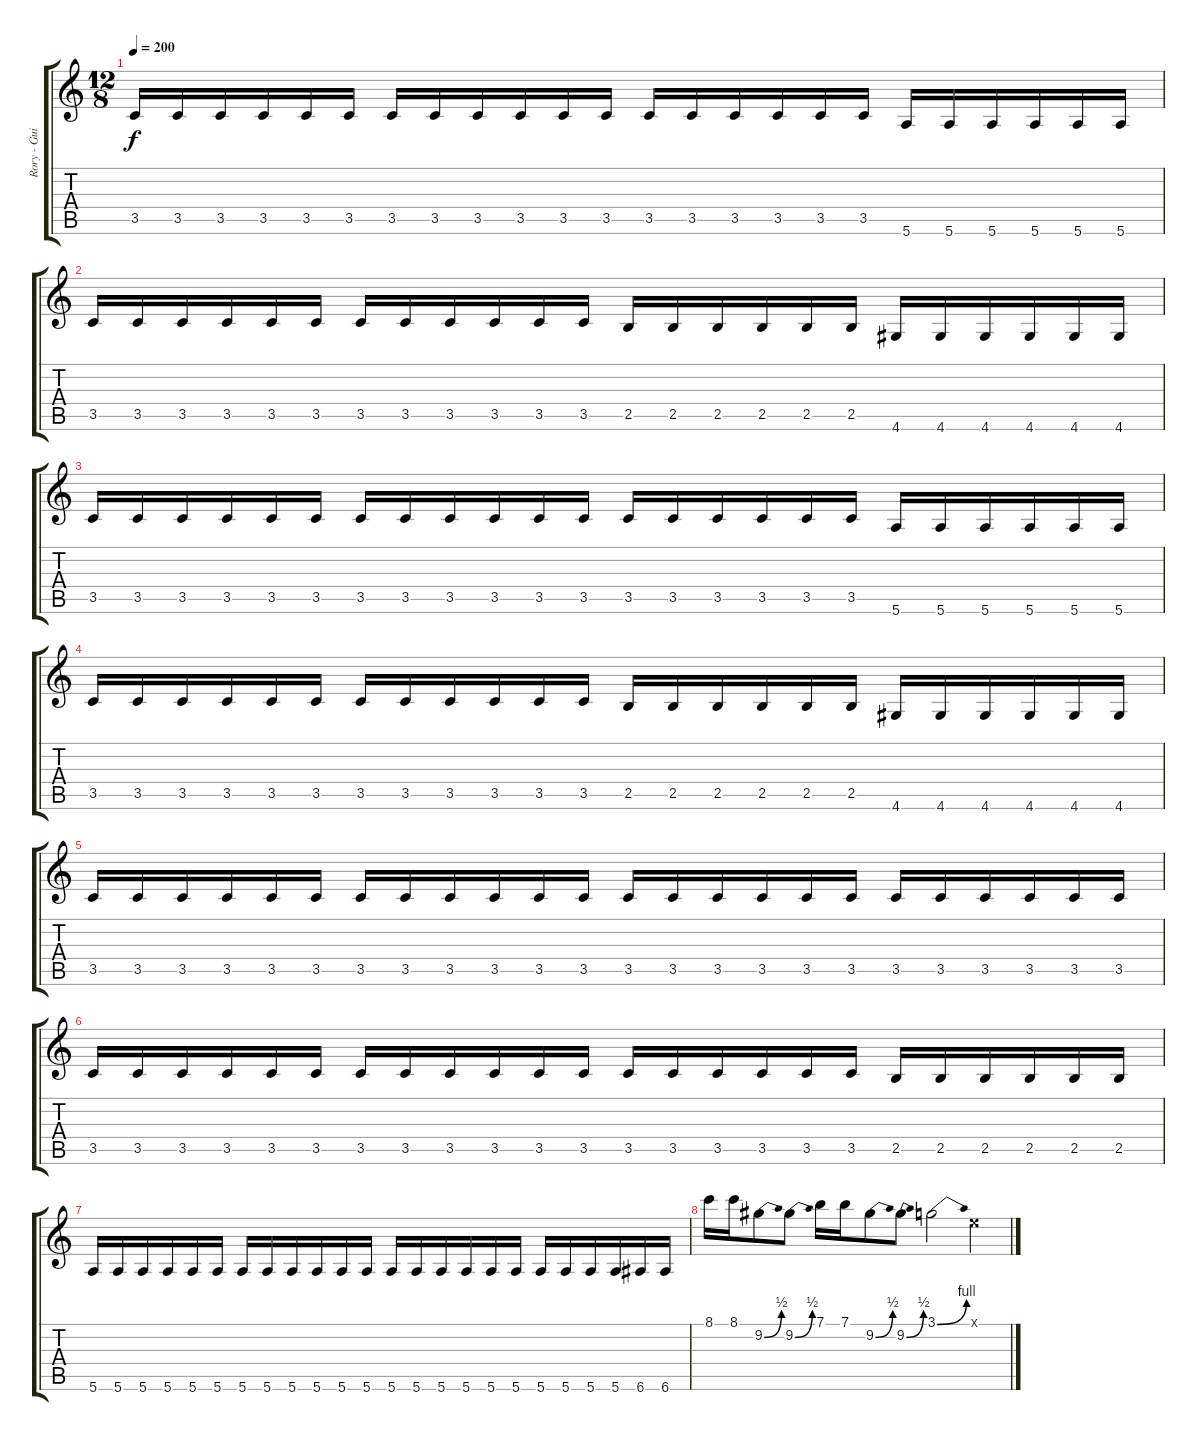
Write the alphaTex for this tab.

\track ("Rory - Guitar" "Rory - Gui") {instrument distortionguitar}
\staff {score tabs}
\tuning (E4 B3 G3 D3 A2 E2) {hide}
\ts (12 8)
\tempo 200
\clef g2
\ks c
3.5.16{dy f} 3.5.16 3.5.16 3.5.16 3.5.16 3.5.16 3.5.16 3.5.16 3.5.16 3.5.16 3.5.16 3.5.16 3.5.16 3.5.16 3.5.16 3.5.16 3.5.16 3.5.16 5.6.16 5.6.16 5.6.16 5.6.16 5.6.16 5.6.16 |
3.5.16 3.5.16 3.5.16 3.5.16 3.5.16 3.5.16 3.5.16 3.5.16 3.5.16 3.5.16 3.5.16 3.5.16 2.5.16 2.5.16 2.5.16 2.5.16 2.5.16 2.5.16 4.6.16 4.6.16 4.6.16 4.6.16 4.6.16 4.6.16 |
3.5.16 3.5.16 3.5.16 3.5.16 3.5.16 3.5.16 3.5.16 3.5.16 3.5.16 3.5.16 3.5.16 3.5.16 3.5.16 3.5.16 3.5.16 3.5.16 3.5.16 3.5.16 5.6.16 5.6.16 5.6.16 5.6.16 5.6.16 5.6.16 |
3.5.16 3.5.16 3.5.16 3.5.16 3.5.16 3.5.16 3.5.16 3.5.16 3.5.16 3.5.16 3.5.16 3.5.16 2.5.16 2.5.16 2.5.16 2.5.16 2.5.16 2.5.16 4.6.16 4.6.16 4.6.16 4.6.16 4.6.16 4.6.16 |
3.5.16 3.5.16 3.5.16 3.5.16 3.5.16 3.5.16 3.5.16 3.5.16 3.5.16 3.5.16 3.5.16 3.5.16 3.5.16 3.5.16 3.5.16 3.5.16 3.5.16 3.5.16 3.5.16 3.5.16 3.5.16 3.5.16 3.5.16 3.5.16 |
3.5.16 3.5.16 3.5.16 3.5.16 3.5.16 3.5.16 3.5.16 3.5.16 3.5.16 3.5.16 3.5.16 3.5.16 3.5.16 3.5.16 3.5.16 3.5.16 3.5.16 3.5.16 2.5.16 2.5.16 2.5.16 2.5.16 2.5.16 2.5.16 |
5.6.16 5.6.16 5.6.16 5.6.16 5.6.16 5.6.16 5.6.16 5.6.16 5.6.16 5.6.16 5.6.16 5.6.16 5.6.16 5.6.16 5.6.16 5.6.16 5.6.16 5.6.16 5.6.16 5.6.16 5.6.16 5.6.16 6.6.16 6.6.16 |
8.1.16 8.1.16 9.2{be (bend 0 0 60 2)}.8 9.2{be (bend 0 0 60 2)}.8 7.1.16 7.1.16 9.2{be (bend 0 0 60 2)}.8 9.2{be (bend 0 0 60 2)}.8 3.1{be (bend 0 0 60 4)}.2 0.1{x}.4
